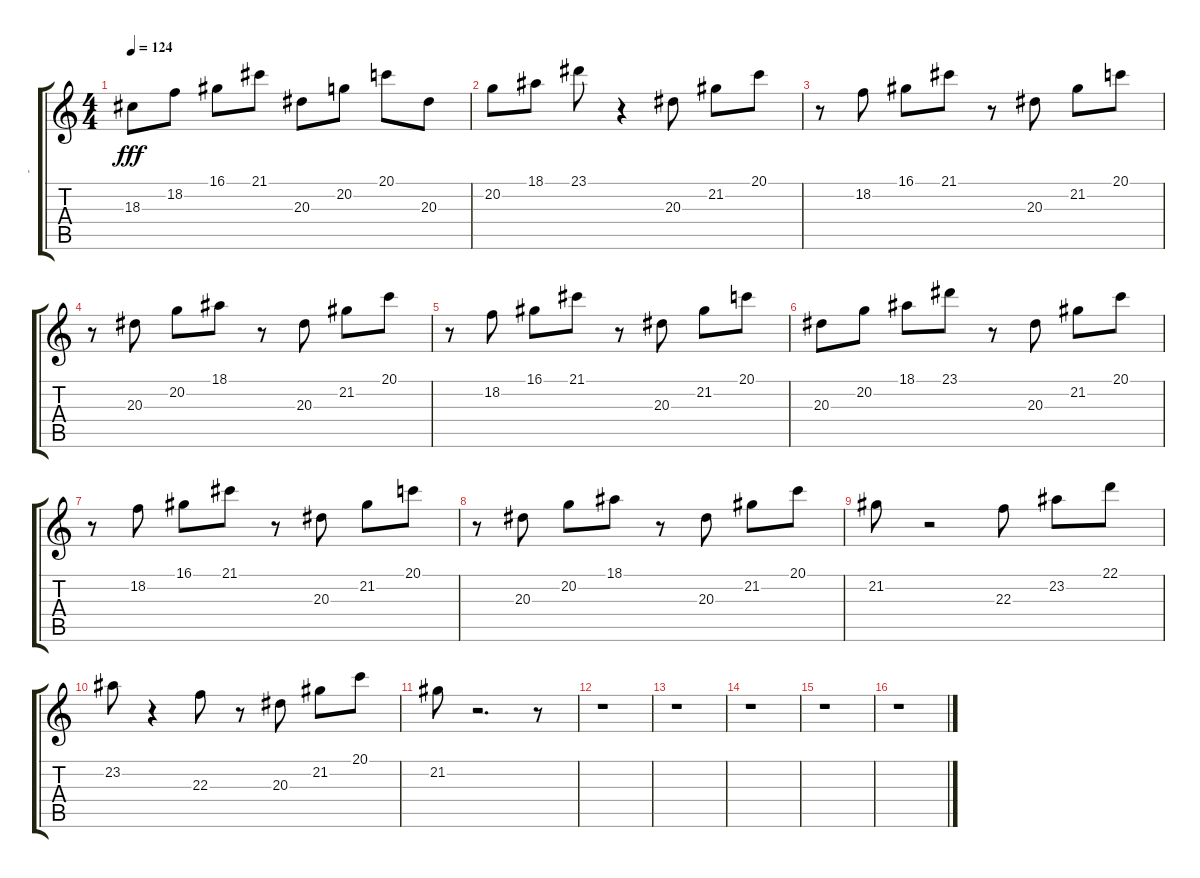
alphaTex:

\track ("-" "-") {instrument rockorgan}
\staff {score tabs}
\tuning (E4 B3 G3 D3 A2 E2) {hide}
\ts (4 4)
\tempo 124
\clef g2
\ks c
18.3.8{dy fff} 18.2.8 16.1.8 21.1.8 20.3.8 20.2.8 20.1.8 20.3.8 |
20.2.8 18.1.8 23.1.8 r.4 20.3.8{volume 2} 21.2.8 20.1.8{volume 3} |
r.8 18.2.8{volume 3} 16.1.8 21.1.8{volume 4} r.8 20.3.8{volume 4} 21.2.8 20.1.8{volume 4} |
r.8 20.3.8{volume 5} 20.2.8 18.1.8{volume 6} r.8 20.3.8{volume 6} 21.2.8 20.1.8{volume 6} |
r.8 18.2.8{volume 7} 16.1.8 21.1.8{volume 7} r.8 20.3.8{volume 8} 21.2.8 20.1.8{volume 8} |
20.3.8 20.2.8{volume 9} 18.1.8 23.1.8{volume 9} r.8 20.3.8{volume 10} 21.2.8 20.1.8{volume 9} |
r.8 18.2.8{volume 8} 16.1.8 21.1.8{volume 7} r.8 20.3.8{volume 6} 21.2.8 20.1.8{volume 5} |
r.8 20.3.8{volume 4} 20.2.8 18.1.8{volume 3} r.8 20.3.8{volume 2} 21.2.8 20.1.8{volume 3} |
21.2.8 r.2 22.3.8{volume 6} 23.2.8 22.1.8{volume 7} |
23.2.8 r.4 22.3.8{volume 9} r.8 20.3.8{volume 10} 21.2.8 20.1.8{volume 10} |
21.2.8 r.2{d} r.8 |
r.1 |
r.1 |
r.1 |
r.1 |
r.1
